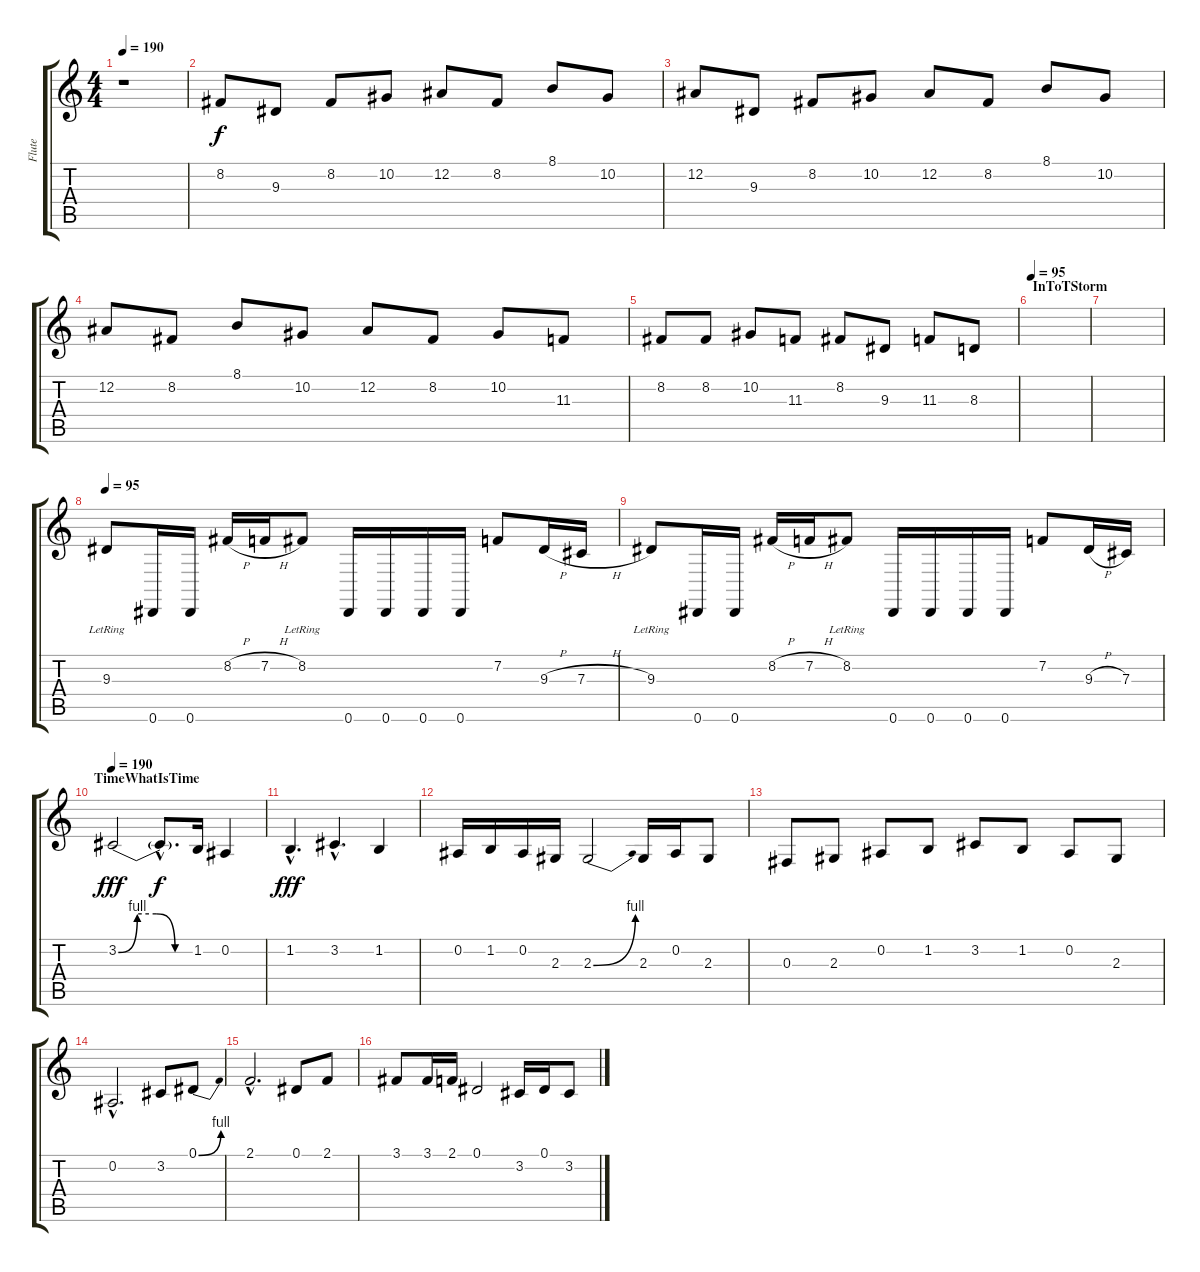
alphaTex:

\track ("Flute" "Flute") {instrument flute}
\staff {score tabs}
\tuning (Eb4 Bb3 Gb3 Db3 Ab2 Eb2) {hide}
\ts (4 4)
\tempo 190
\clef g2
\ks c
r.1{dy f} |
8.2.8 9.3.8 8.2.8 10.2.8 12.2.8 8.2.8 8.1.8 10.2.8 |
12.2.8 9.3.8 8.2.8 10.2.8 12.2.8 8.2.8 8.1.8 10.2.8 |
12.2.8 8.2.8 8.1.8 10.2.8 12.2.8 8.2.8 10.2.8 11.3.8 |
8.2.8 8.2.8 10.2.8 11.3.8 8.2.8 9.3.8 11.3.8 8.3.8 |
\section ("" "InToTStorm")
\tempo 95
|
|
\tempo 95
9.3{lr}.8{instrument flute} 0.6.16 0.6.16 8.2{h}.16 7.2{h}.16 8.2{lr}.8 0.6.16 0.6.16 0.6.16 0.6.16 7.2.8 9.3{h}.16 7.3{h}.16 |
9.3{lr}.8 0.6.16 0.6.16 8.2{h}.16 7.2{h}.16 8.2{lr}.8 0.6.16 0.6.16 0.6.16 0.6.16 7.2.8 9.3{h}.16 7.3.16 |
\section ("" "TimeWhatIsTime")
\tempo 190
3.2{be (custom 0 0 15 4 30 4 45 0 60 0)}.2{dy fff balance 14 instrument fretlessbass} 3.2{hac t}.8{d dy f} 1.2.16 0.2.4 |
1.2{hac}.4{d dy fff} 3.2{hac}.4{d} 1.2.4 |
0.2.16 1.2.16 0.2.16 2.3.16 2.3{be (bend 0 0 60 4)}.2 2.3.16 0.2.16 2.3.8 |
0.3.8 2.3.8 0.2.8 1.2.8 3.2.8 1.2.8 0.2.8 2.3.8 |
0.2{hac}.2{d} 3.2.8 0.1{be (bend 0 0 60 4)}.8 |
2.1{hac}.2{d} 0.1.8 2.1.8 |
3.1.8 3.1.16 2.1.16 0.1.2 3.2.16 0.1.16 3.2.8
